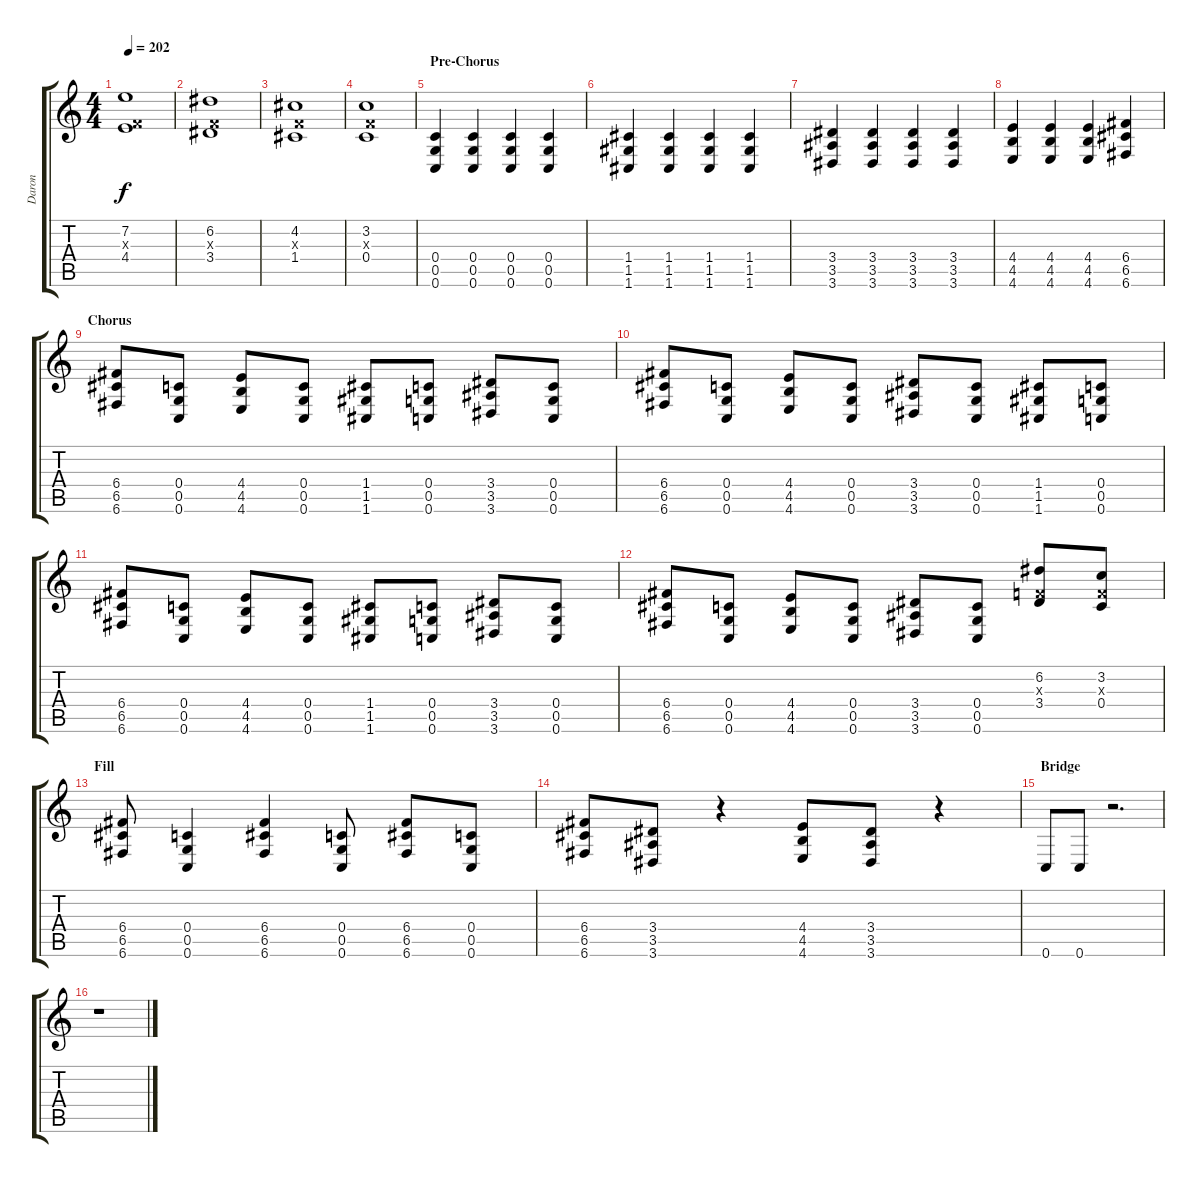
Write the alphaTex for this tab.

\track ("Daron" "Daron") {instrument overdrivenguitar}
\staff {score tabs}
\tuning (D4 A3 F3 C3 G2 C2) {hide}
\ts (4 4)
\tempo 202
\clef g2
\ks c
(7.2 0.3{x} 4.4).1{dy f} |
(6.2 0.3{x} 3.4).1 |
(4.2 0.3{x} 1.4).1 |
(3.2 0.3{x} 0.4).1 |
\section ("" "Pre-Chorus")
(0.4 0.5 0.6).4{volume 14 instrument overdrivenguitar} (0.4 0.5 0.6).4 (0.4 0.5 0.6).4 (0.4 0.5 0.6).4 |
(1.4 1.5 1.6).4 (1.4 1.5 1.6).4 (1.4 1.5 1.6).4 (1.4 1.5 1.6).4 |
(3.4 3.5 3.6).4 (3.4 3.5 3.6).4 (3.4 3.5 3.6).4 (3.4 3.5 3.6).4 |
(4.4 4.5 4.6).4 (4.4 4.5 4.6).4 (4.4 4.5 4.6).4 (6.4 6.5 6.6).4 |
\section ("" "Chorus")
(6.4 6.5 6.6).8 (0.4 0.5 0.6).8 (4.4 4.5 4.6).8 (0.4 0.5 0.6).8 (1.4 1.5 1.6).8 (0.4 0.5 0.6).8 (3.4 3.5 3.6).8 (0.4 0.5 0.6).8 |
(6.4 6.5 6.6).8 (0.4 0.5 0.6).8 (4.4 4.5 4.6).8 (0.4 0.5 0.6).8 (3.4 3.5 3.6).8 (0.4 0.5 0.6).8 (1.4 1.5 1.6).8 (0.4 0.5 0.6).8 |
(6.4 6.5 6.6).8 (0.4 0.5 0.6).8 (4.4 4.5 4.6).8 (0.4 0.5 0.6).8 (1.4 1.5 1.6).8 (0.4 0.5 0.6).8 (3.4 3.5 3.6).8 (0.4 0.5 0.6).8 |
(6.4 6.5 6.6).8 (0.4 0.5 0.6).8 (4.4 4.5 4.6).8 (0.4 0.5 0.6).8 (3.4 3.5 3.6).8 (0.4 0.5 0.6).8 (6.2 0.3{x} 3.4).8 (3.2 0.3{x} 0.4).8 |
\section ("" "Fill")
(6.4 6.5 6.6).8 (0.4 0.5 0.6).4 (6.4 6.5 6.6).4 (0.4 0.5 0.6).8 (6.4 6.5 6.6).8 (0.4 0.5 0.6).8 |
(6.4 6.5 6.6).8 (3.4 3.5 3.6).8 r.4 (4.4 4.5 4.6).8 (3.4 3.5 3.6).8 r.4 |
\section ("" "Bridge")
0.6.8 0.6.8 r.2{d} |
r.1
